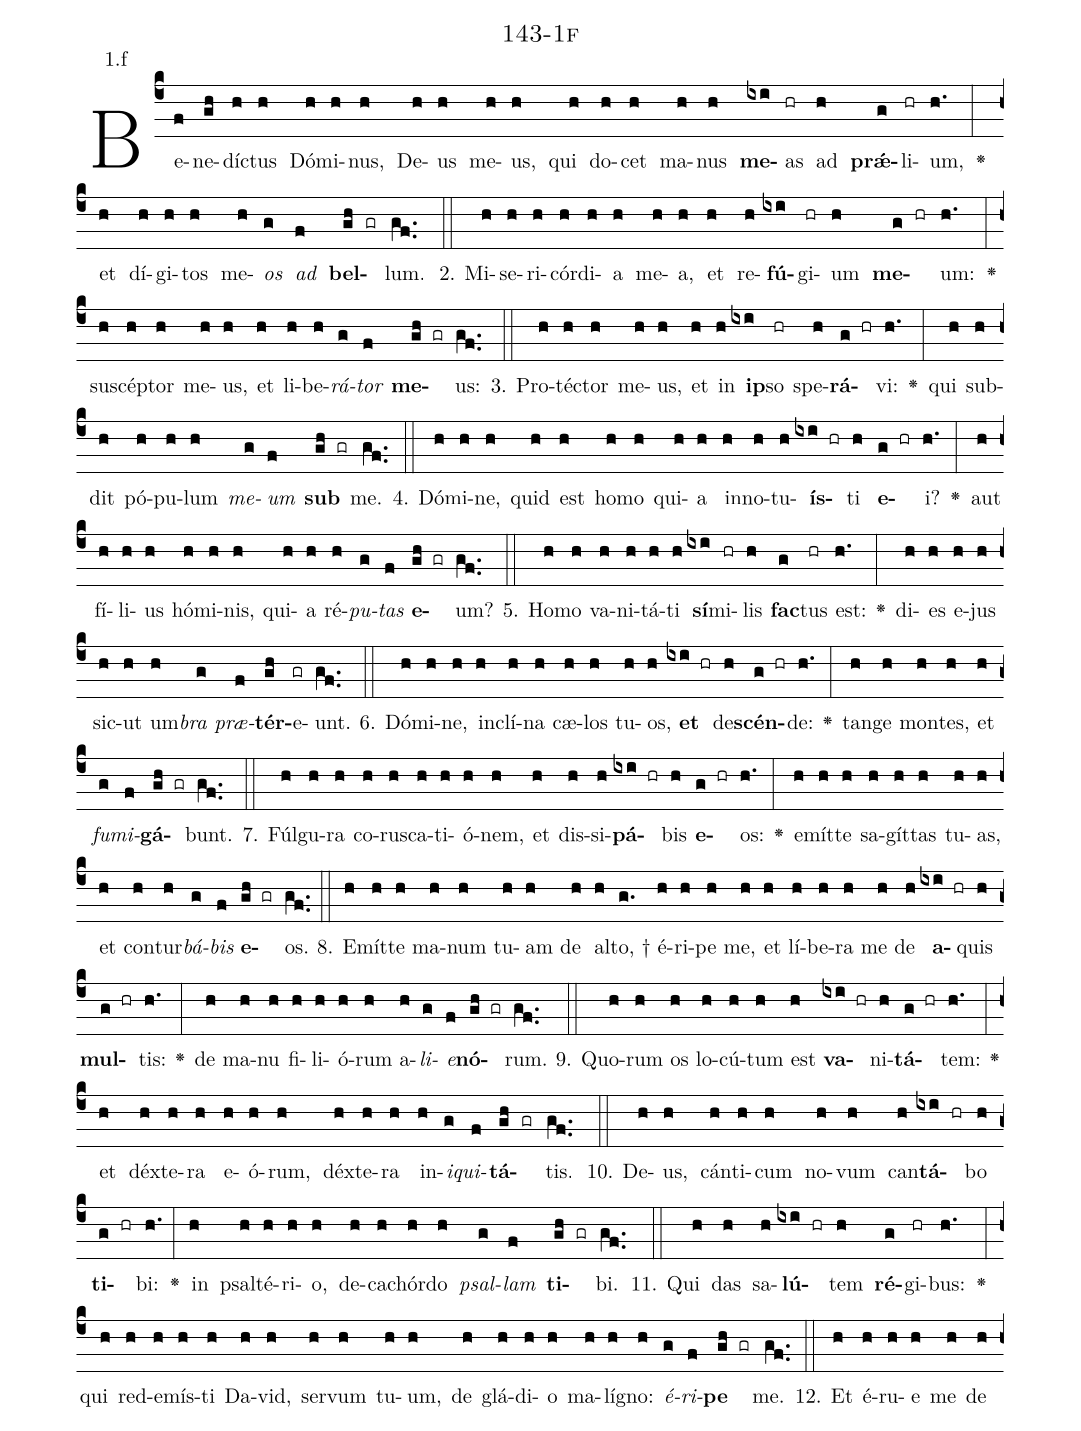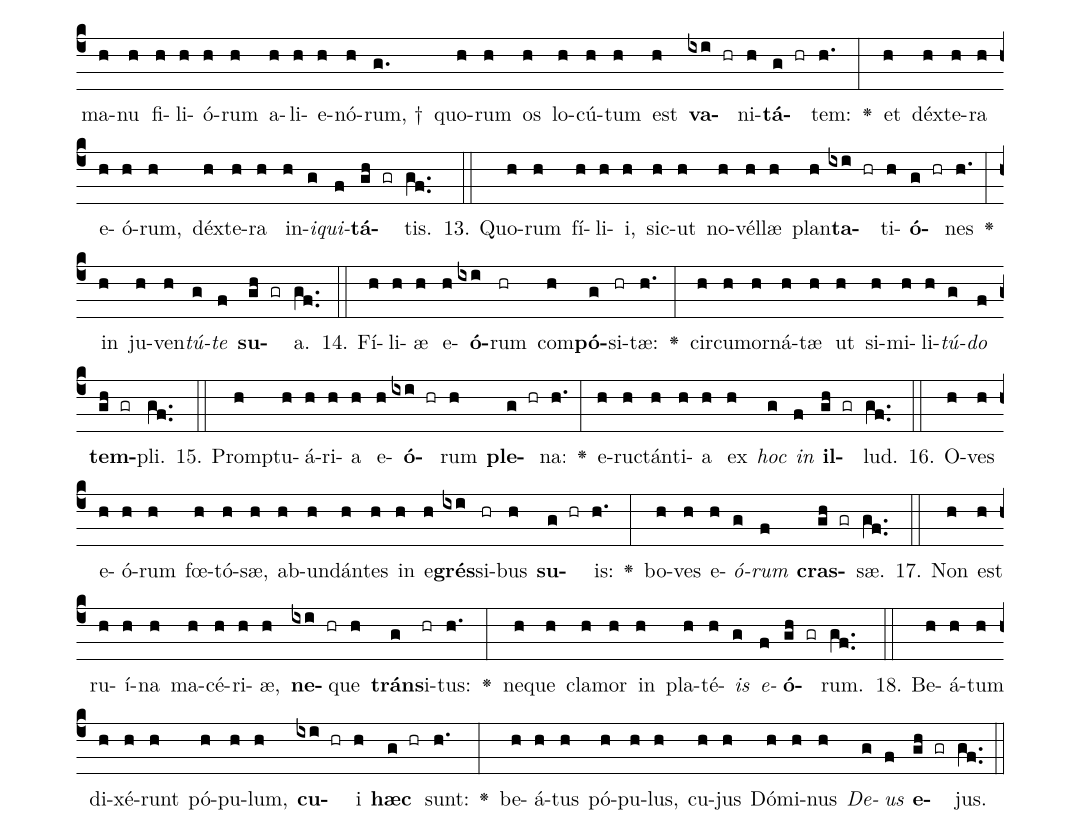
name: 143-1f;
annotation: 1.f;
%%
(c4)Be(f)ne(gh)díc(h)tus(h) Dó(h)mi(h)nus,(h) De(h)us(h) me(h)us,(h) qui(h) do(h)cet(h) ma(h)nus(h) <b>me</b>(ixi)as(hr) ad(h) <b>prǽ</b>(g)li(hr)um,(h.) <v>\greheightstar</v>(:) et(h) dí(h)gi(h)tos(h) me(h)<i>os</i>(g) <i>ad</i>(f) <b>bel</b>(gh gr)lum.(gf..) (::)
2. Mi(h)se(h)ri(h)cór(h)di(h)a(h) me(h)a,(h) et(h) re(h)<b>fú</b>(ixi)gi(hr)um(h) <b>me</b>(g hr)um:(h.) <v>\greheightstar</v>(:) su(h)scép(h)tor(h) me(h)us,(h) et(h) li(h)be(h)<i>rá</i>(g)<i>tor</i>(f) <b>me</b>(gh gr)us:(gf..) (::)
3. Pro(h)téc(h)tor(h) me(h)us,(h) et(h) in(h) <b>ip</b>(ixi)so(hr) spe(h)<b>rá</b>(g hr)vi:(h.) <v>\greheightstar</v>(:) qui(h) sub(h)dit(h) pó(h)pu(h)lum(h) <i>me</i>(g)<i>um</i>(f) <b>sub</b>(gh gr) me.(gf..) (::)
4. Dó(h)mi(h)ne,(h) quid(h) est(h) ho(h)mo(h) qui(h)a(h) in(h)no(h)tu(h)<b>ís</b>(ixi hr)ti(h) <b>e</b>(g hr)i?(h.) <v>\greheightstar</v>(:) aut(h) fí(h)li(h)us(h) hó(h)mi(h)nis,(h) qui(h)a(h) ré(h)<i>pu</i>(g)<i>tas</i>(f) <b>e</b>(gh gr)um?(gf..) (::)
5. Ho(h)mo(h) va(h)ni(h)tá(h)ti(h) <b>sí</b>(ixi)mi(hr)lis(h) <b>fac</b>(g)tus(hr) est:(h.) <v>\greheightstar</v>(:) di(h)es(h) e(h)jus(h) sic(h)ut(h) um(h)<i>bra</i>(g) <i>præ</i>(f)<b>tér</b>(gh)e(gr)unt.(gf..) (::)
6. Dó(h)mi(h)ne,(h) in(h)clí(h)na(h) cæ(h)los(h) tu(h)os,(h) <b>et</b>(ixi hr) de(h)<b>scén</b>(g hr)de:(h.) <v>\greheightstar</v>(:) tan(h)ge(h) mon(h)tes,(h) et(h) <i>fu</i>(g)<i>mi</i>(f)<b>gá</b>(gh gr)bunt.(gf..) (::)
7. Fúl(h)gu(h)ra(h) co(h)rus(h)ca(h)ti(h)ó(h)nem,(h) et(h) dis(h)si(h)<b>pá</b>(ixi hr)bis(h) <b>e</b>(g hr)os:(h.) <v>\greheightstar</v>(:) e(h)mít(h)te(h) sa(h)gít(h)tas(h) tu(h)as,(h) et(h) con(h)tur(h)<i>bá</i>(g)<i>bis</i>(f) <b>e</b>(gh gr)os.(gf..) (::)
8. E(h)mít(h)te(h) ma(h)num(h) tu(h)am(h) de(h) al(h)to, †(g.) é(h)ri(h)pe(h) me,(h) et(h) lí(h)be(h)ra(h) me(h) de(h) <b>a</b>(ixi hr)quis(h) <b>mul</b>(g hr)tis:(h.) <v>\greheightstar</v>(:) de(h) ma(h)nu(h) fi(h)li(h)ó(h)rum(h) a(h)<i>li</i>(g)<i>e</i>(f)<b>nó</b>(gh gr)rum.(gf..) (::)
9. Quo(h)rum(h) os(h) lo(h)cú(h)tum(h) est(h) <b>va</b>(ixi hr)ni(h)<b>tá</b>(g hr)tem:(h.) <v>\greheightstar</v>(:) et(h) déx(h)te(h)ra(h) e(h)ó(h)rum,(h) déx(h)te(h)ra(h) in(h)<i>i</i>(g)<i>qui</i>(f)<b>tá</b>(gh gr)tis.(gf..) (::)
10. De(h)us,(h) cán(h)ti(h)cum(h) no(h)vum(h) can(h)<b>tá</b>(ixi hr)bo(h) <b>ti</b>(g hr)bi:(h.) <v>\greheightstar</v>(:) in(h) psal(h)té(h)ri(h)o,(h) de(h)ca(h)chór(h)do(h) <i>psal</i>(g)<i>lam</i>(f) <b>ti</b>(gh gr)bi.(gf..) (::)
11. Qui(h) das(h) sa(h)<b>lú</b>(ixi hr)tem(h) <b>ré</b>(g)gi(hr)bus:(h.) <v>\greheightstar</v>(:) qui(h) red(h)e(h)mís(h)ti(h) Da(h)vid,(h) ser(h)vum(h) tu(h)um,(h) de(h) glá(h)di(h)o(h) ma(h)lí(h)gno:(h) <i>é</i>(g)<i>ri</i>(f)<b>pe</b>(gh gr) me.(gf..) (::)
12. Et(h) é(h)ru(h)e(h) me(h) de(h) ma(h)nu(h) fi(h)li(h)ó(h)rum(h) a(h)li(h)e(h)nó(h)rum, †(g.) quo(h)rum(h) os(h) lo(h)cú(h)tum(h) est(h) <b>va</b>(ixi hr)ni(h)<b>tá</b>(g hr)tem:(h.) <v>\greheightstar</v>(:) et(h) déx(h)te(h)ra(h) e(h)ó(h)rum,(h) déx(h)te(h)ra(h) in(h)<i>i</i>(g)<i>qui</i>(f)<b>tá</b>(gh gr)tis.(gf..) (::)
13. Quo(h)rum(h) fí(h)li(h)i,(h) sic(h)ut(h) no(h)vél(h)læ(h) plan(h)<b>ta</b>(ixi hr)ti(h)<b>ó</b>(g hr)nes(h.) <v>\greheightstar</v>(:) in(h) ju(h)ven(h)<i>tú</i>(g)<i>te</i>(f) <b>su</b>(gh gr)a.(gf..) (::)
14. Fí(h)li(h)æ(h) e(h)<b>ó</b>(ixi)rum(hr) com(h)<b>pó</b>(g)si(hr)tæ:(h.) <v>\greheightstar</v>(:) cir(h)cum(h)or(h)ná(h)tæ(h) ut(h) si(h)mi(h)li(h)<i>tú</i>(g)<i>do</i>(f) <b>tem</b>(gh gr)pli.(gf..) (::)
15. Promp(h)tu(h)á(h)ri(h)a(h) e(h)<b>ó</b>(ixi hr)rum(h) <b>ple</b>(g hr)na:(h.) <v>\greheightstar</v>(:) e(h)ruc(h)tán(h)ti(h)a(h) ex(h) <i>hoc</i>(g) <i>in</i>(f) <b>il</b>(gh gr)lud.(gf..) (::)
16. O(h)ves(h) e(h)ó(h)rum(h) fœ(h)tó(h)sæ,(h) ab(h)un(h)dán(h)tes(h) in(h) e(h)<b>grés</b>(ixi)si(hr)bus(h) <b>su</b>(g hr)is:(h.) <v>\greheightstar</v>(:) bo(h)ves(h) e(h)<i>ó</i>(g)<i>rum</i>(f) <b>cras</b>(gh gr)sæ.(gf..) (::)
17. Non(h) est(h) ru(h)í(h)na(h) ma(h)cé(h)ri(h)æ,(h) <b>ne</b>(ixi hr)que(h) <b>tráns</b>(g)i(hr)tus:(h.) <v>\greheightstar</v>(:) ne(h)que(h) cla(h)mor(h) in(h) pla(h)té(h)<i>is</i>(g) <i>e</i>(f)<b>ó</b>(gh gr)rum.(gf..) (::)
18. Be(h)á(h)tum(h) di(h)xé(h)runt(h) pó(h)pu(h)lum,(h) <b>cu</b>(ixi hr)i(h) <b>hæc</b>(g hr) sunt:(h.) <v>\greheightstar</v>(:) be(h)á(h)tus(h) pó(h)pu(h)lus,(h) cu(h)jus(h) Dó(h)mi(h)nus(h) <i>De</i>(g)<i>us</i>(f) <b>e</b>(gh gr)jus.(gf..) (::)
